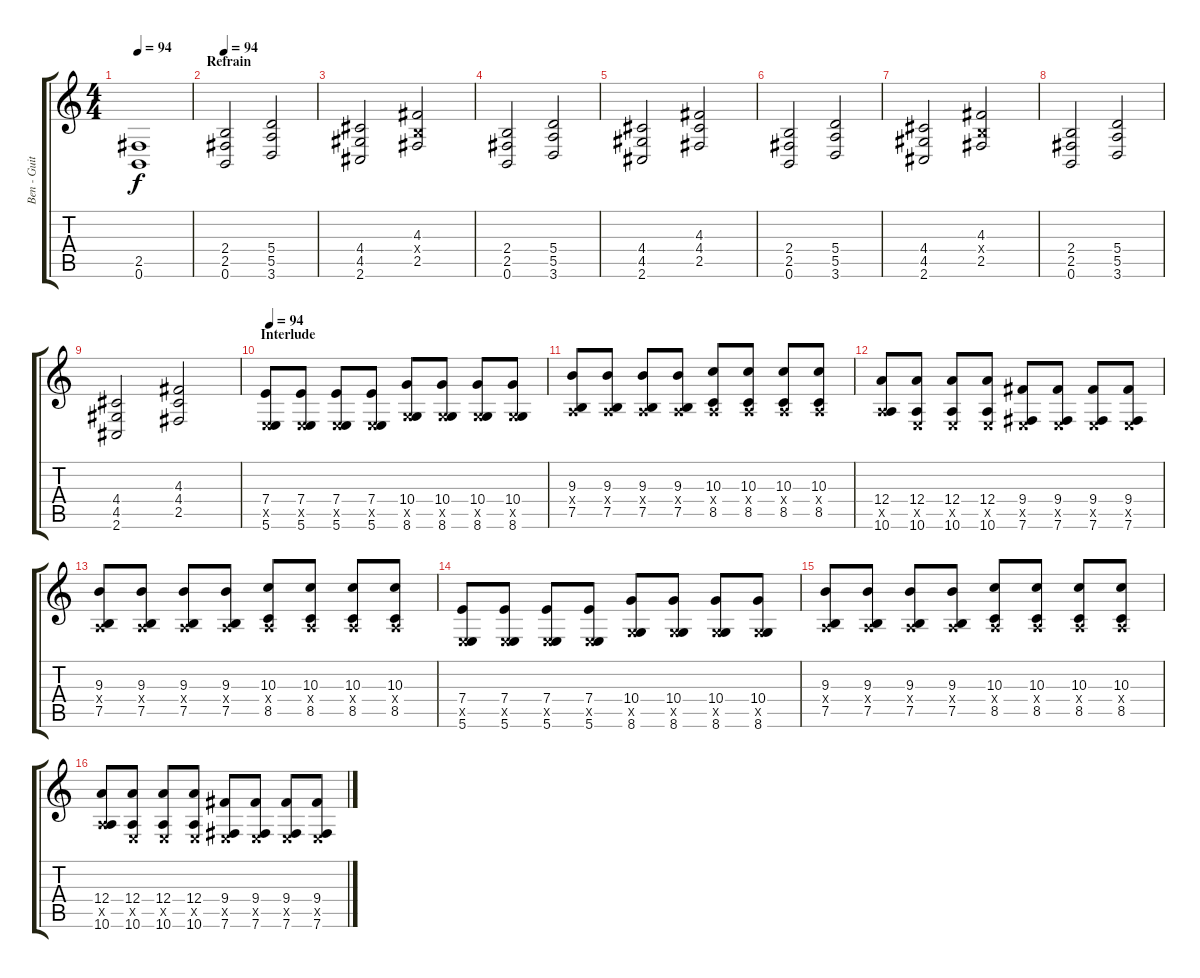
\track ("Ben - Guitare" "Ben - Guit") {instrument distortionguitar}
\staff {score tabs}
\tuning (B3 Gb3 D3 A2 E2 B1) {hide}
\ts (4 4)
\tempo 94
\clef g2
\ks c
(2.5 0.6).1{dy f} |
\section ("" "Refrain")
\tempo 94
(2.4 2.5 0.6).2{volume 10 balance 2 instrument distortionguitar} (5.4 5.5 3.6).2 |
(4.4 4.5 2.6).2 (4.3 2.4{x} 2.5).2 |
(2.4 2.5 0.6).2 (5.4 5.5 3.6).2 |
(4.4 4.5 2.6).2 (4.3 4.4 2.5).2 |
(2.4 2.5 0.6).2 (5.4 5.5 3.6).2 |
(4.4 4.5 2.6).2 (4.3 2.4{x} 2.5).2 |
(2.4 2.5 0.6).2 (5.4 5.5 3.6).2 |
(4.4 4.5 2.6).2 (4.3 4.4 2.5).2 |
\section ("" "Interlude")
\tempo 94
(7.4 0.5{x} 5.6).8{volume 10 balance 2 instrument distortionguitar} (7.4 0.5{x} 5.6).8 (7.4 0.5{x} 5.6).8 (7.4 0.5{x} 5.6).8 (10.4 3.5{x} 8.6).8 (10.4 3.5{x} 8.6).8 (10.4 3.5{x} 8.6).8 (10.4 3.5{x} 8.6).8 |
(9.3 0.4{x} 7.5).8 (9.3 0.4{x} 7.5).8 (9.3 0.4{x} 7.5).8 (9.3 0.4{x} 7.5).8 (10.3 0.4{x} 8.5).8 (10.3 0.4{x} 8.5).8 (10.3 0.4{x} 8.5).8 (10.3 0.4{x} 8.5).8 |
(12.4 5.5{x} 10.6).8 (12.4 0.5{x} 10.6).8 (12.4 0.5{x} 10.6).8 (12.4 0.5{x} 10.6).8 (9.4 0.5{x} 7.6).8 (9.4 0.5{x} 7.6).8 (9.4 0.5{x} 7.6).8 (9.4 0.5{x} 7.6).8 |
(9.3 0.4{x} 7.5).8 (9.3 0.4{x} 7.5).8 (9.3 0.4{x} 7.5).8 (9.3 0.4{x} 7.5).8 (10.3 0.4{x} 8.5).8 (10.3 0.4{x} 8.5).8 (10.3 0.4{x} 8.5).8 (10.3 0.4{x} 8.5).8 |
(7.4 0.5{x} 5.6).8 (7.4 0.5{x} 5.6).8 (7.4 0.5{x} 5.6).8 (7.4 0.5{x} 5.6).8 (10.4 3.5{x} 8.6).8 (10.4 3.5{x} 8.6).8 (10.4 3.5{x} 8.6).8 (10.4 3.5{x} 8.6).8 |
(9.3 0.4{x} 7.5).8 (9.3 0.4{x} 7.5).8 (9.3 0.4{x} 7.5).8 (9.3 0.4{x} 7.5).8 (10.3 0.4{x} 8.5).8 (10.3 0.4{x} 8.5).8 (10.3 0.4{x} 8.5).8 (10.3 0.4{x} 8.5).8 |
(12.4 5.5{x} 10.6).8 (12.4 0.5{x} 10.6).8 (12.4 0.5{x} 10.6).8 (12.4 0.5{x} 10.6).8 (9.4 0.5{x} 7.6).8 (9.4 0.5{x} 7.6).8 (9.4 0.5{x} 7.6).8 (9.4 0.5{x} 7.6).8
